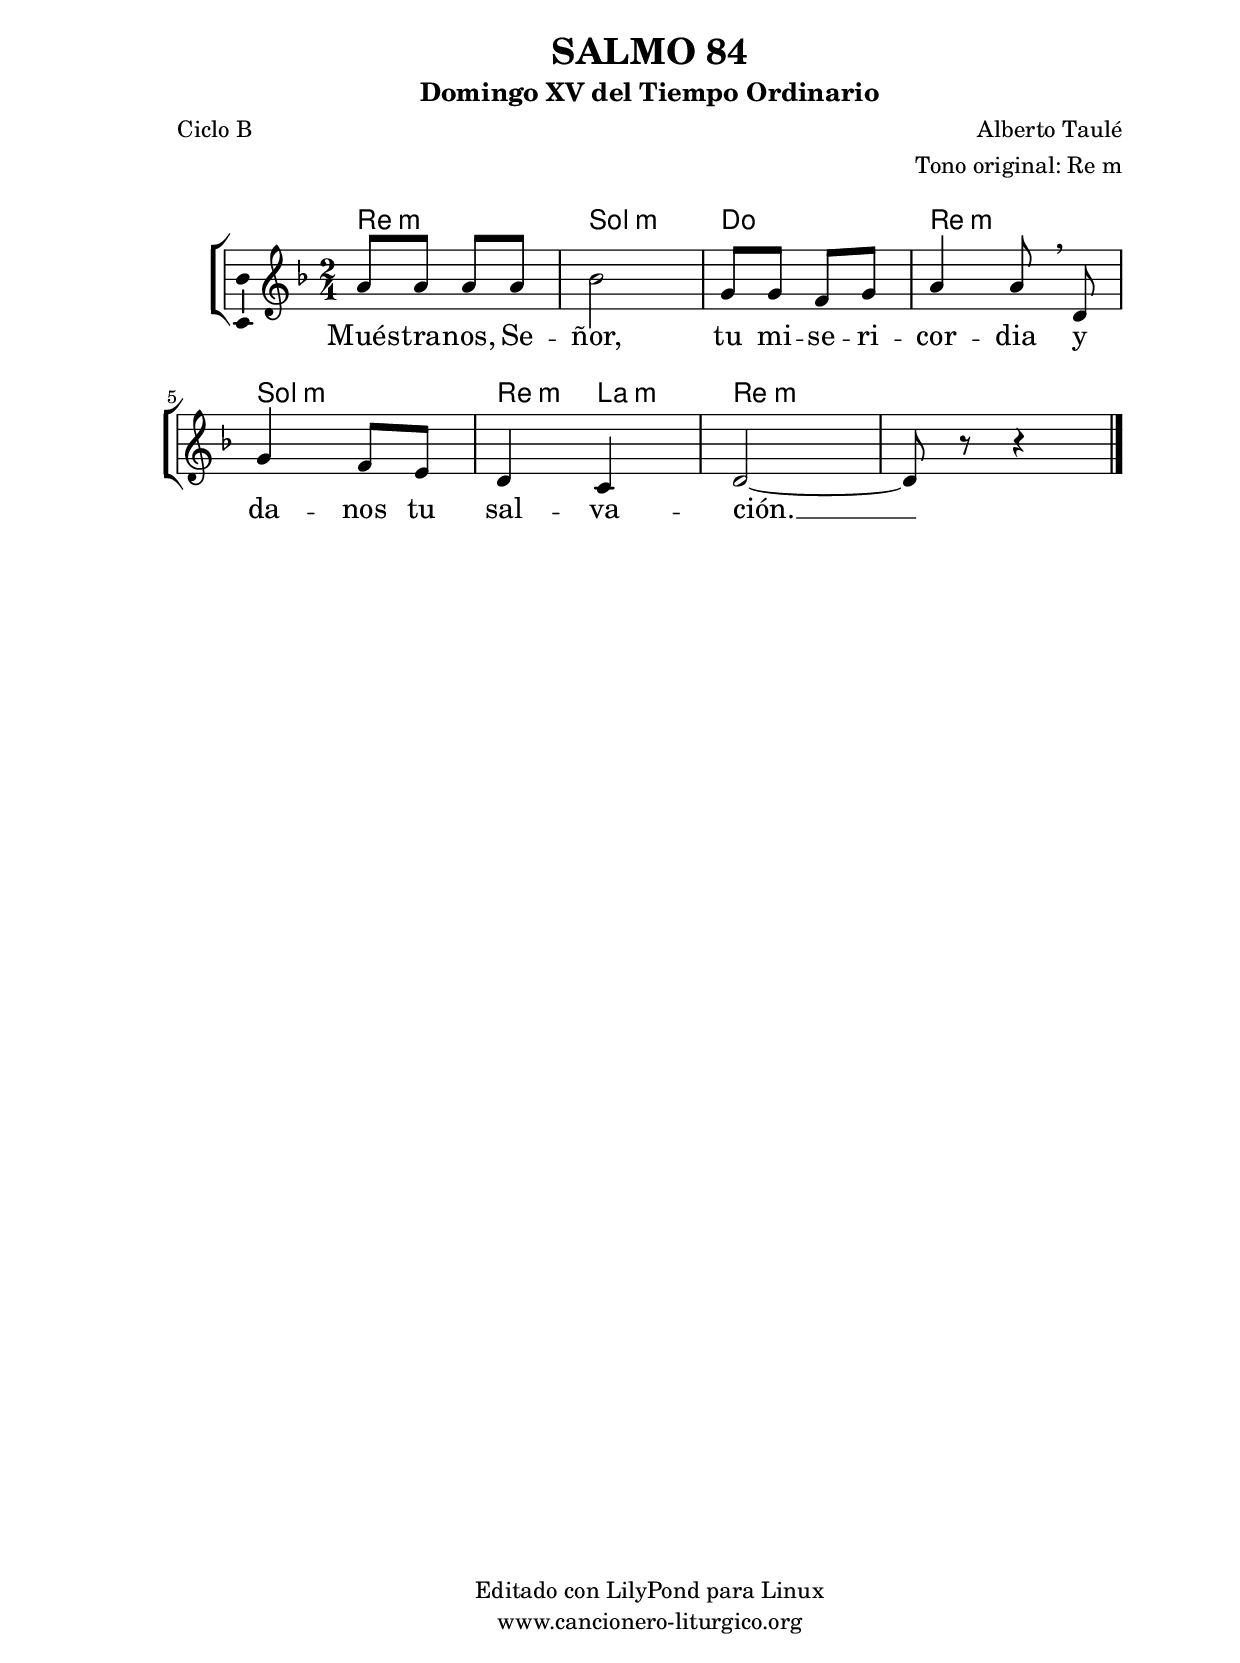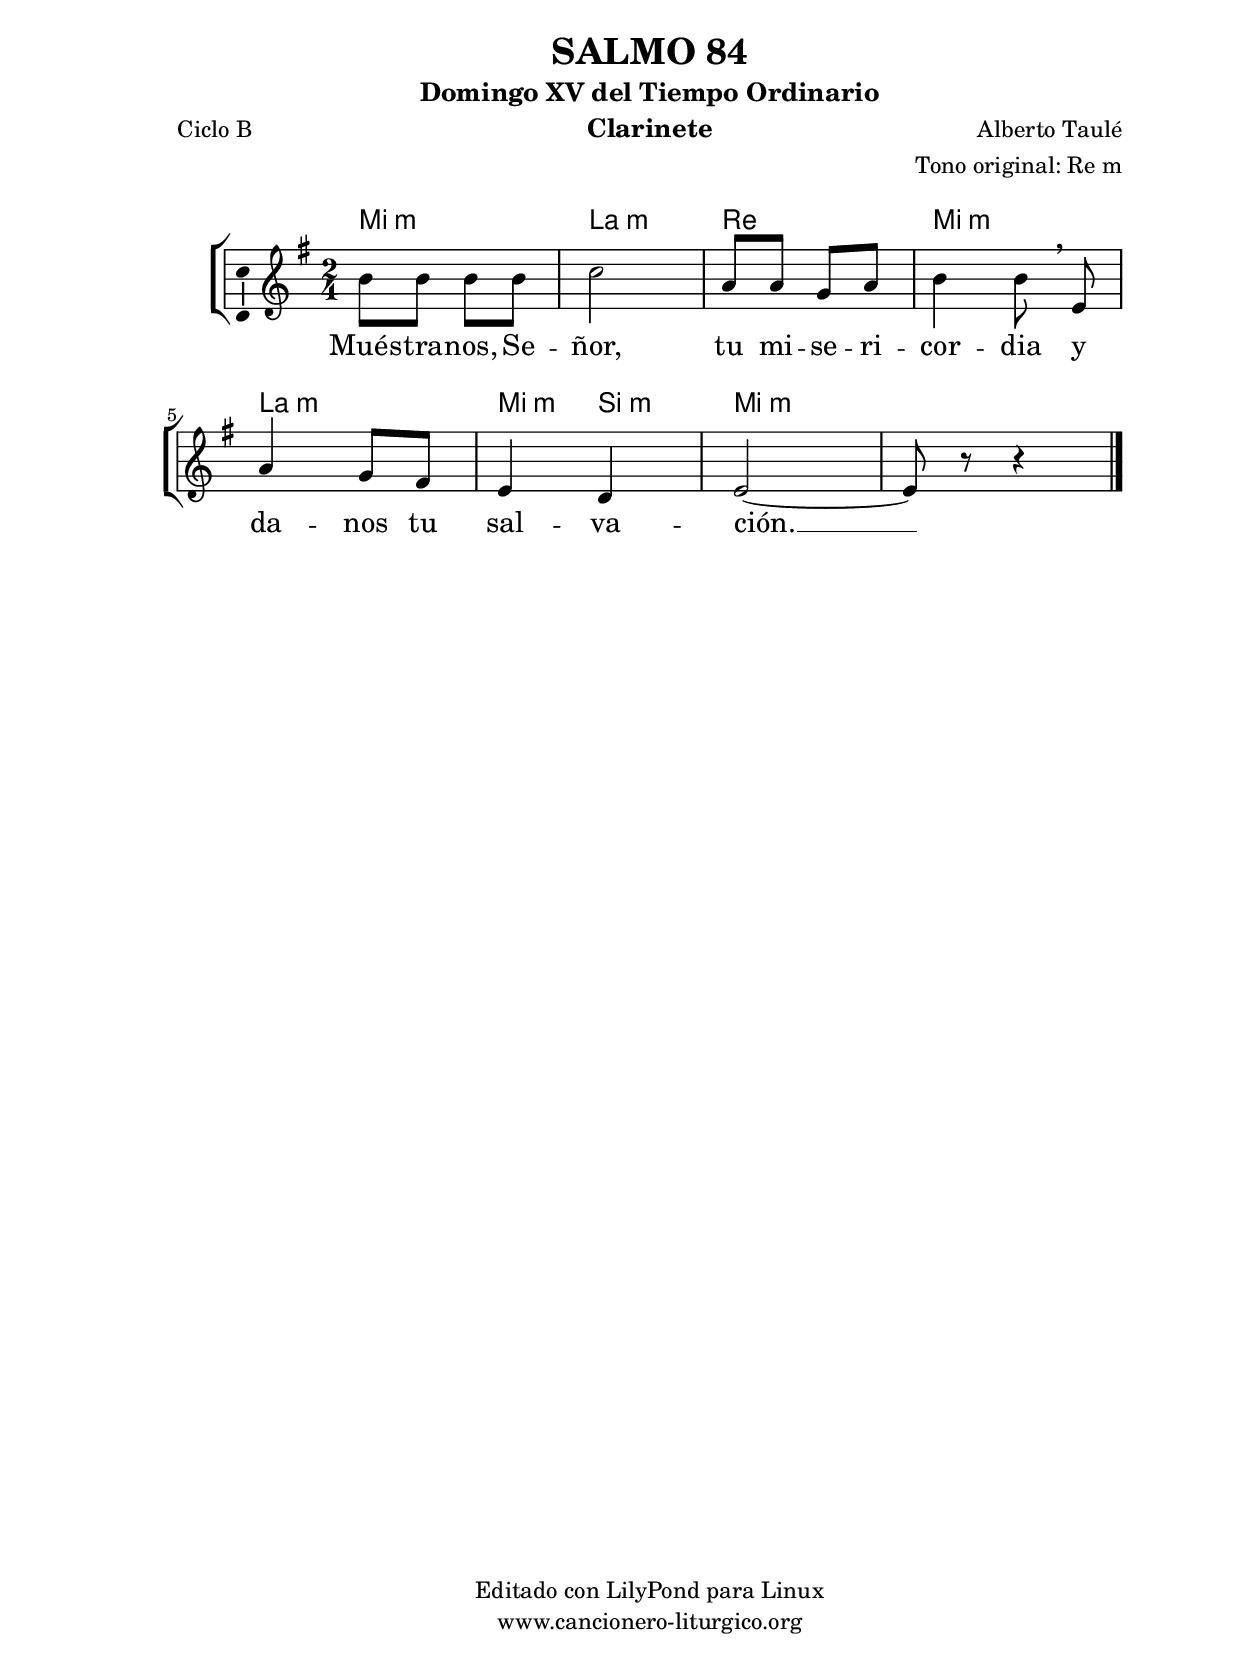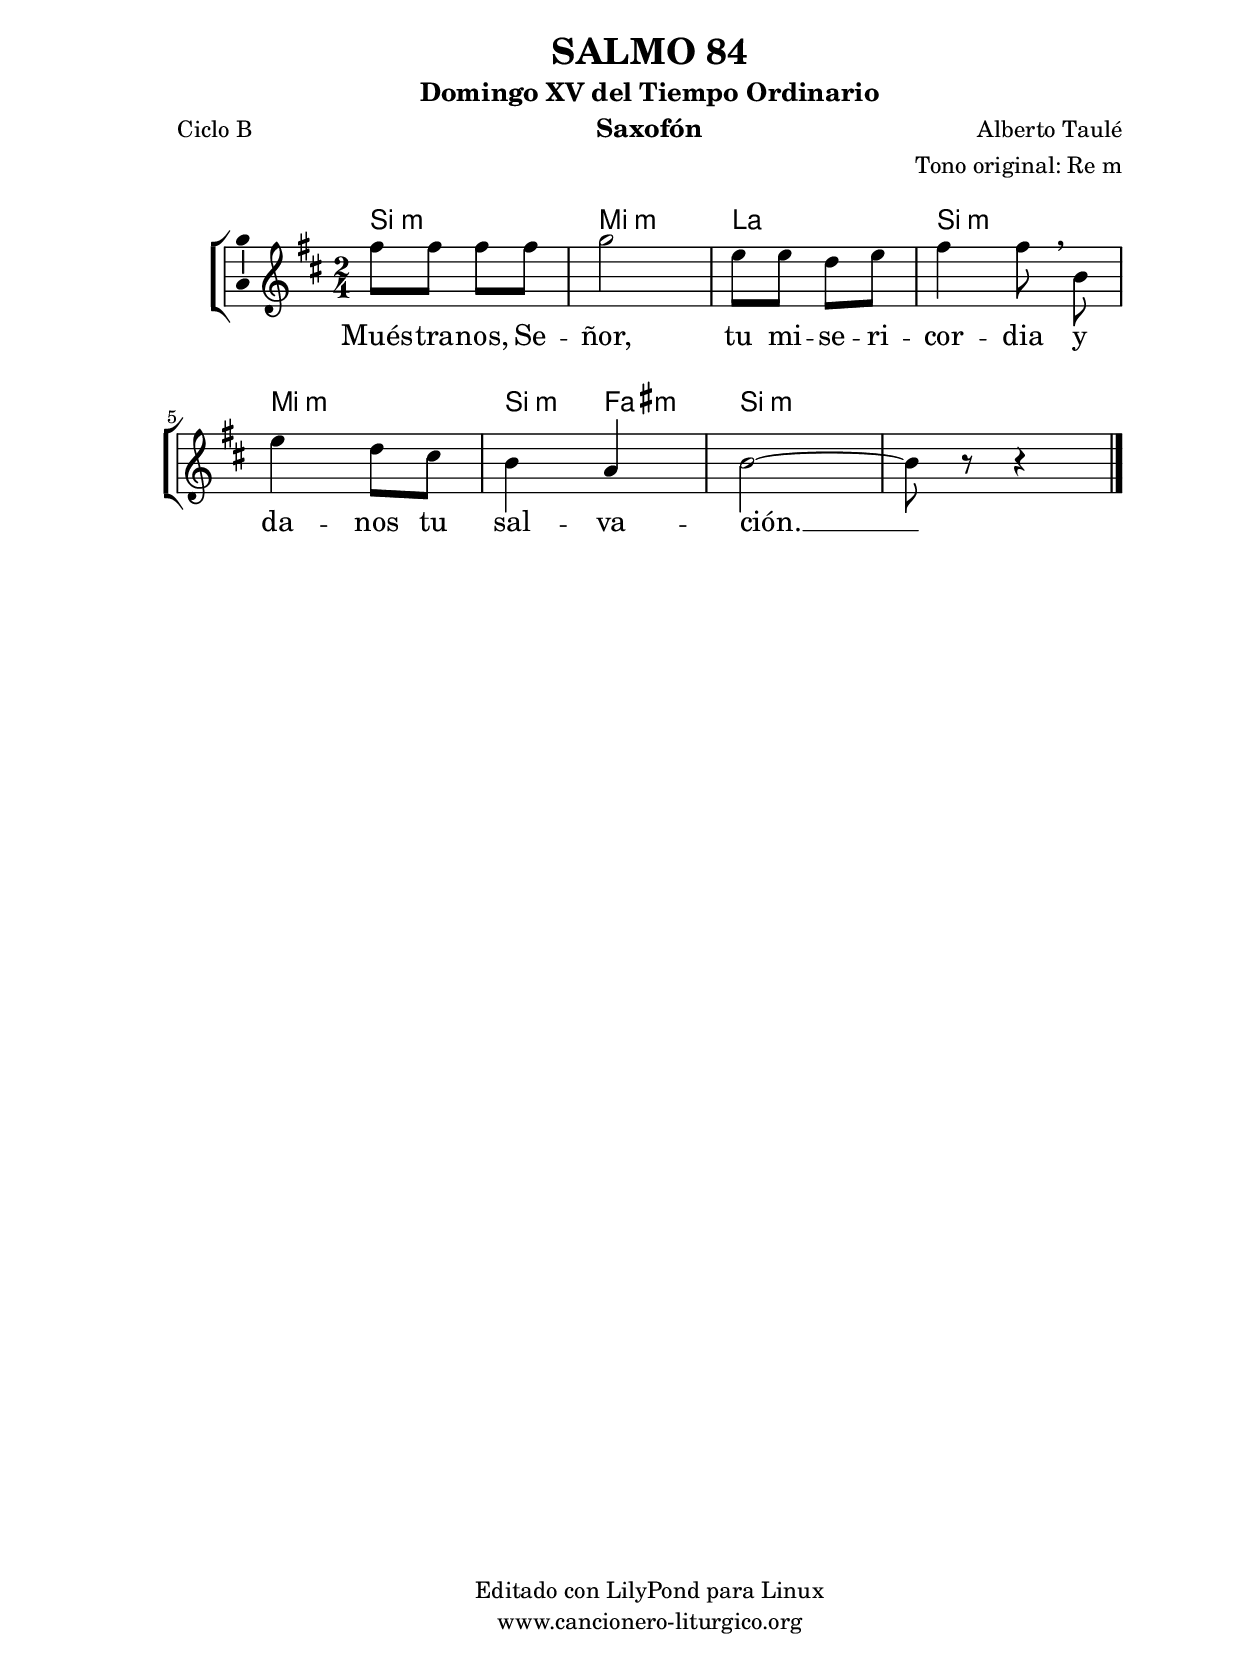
%
%para convertir .midi en .wav:
%timidity filename.midi -Ow -o finename.wav
%
%
%Para convertir de .wav a .mp3:
%lame -h -m j filename.wav
%
%
%para escuchar el midi:
%timidity nombrefichero.midi
%


%versión de lilypond para la que se ha escrito esta partitura:
\version "2.16.0"

	%Tamaño papel
	#(set-default-paper-size "a4")
	%Tamaño partitura
	#(set-global-staff-size 20)
	%No responde al pulsar sobre una nota
	#(ly:set-option 'point-and-click #f)

%parámetros del encabezamiento:
\header {
	title = "SALMO 84"
	subtitle = "Domingo XV del Tiempo Ordinario"
	composer = "Alberto Taulé"
	poet = "Ciclo B"
	meter = ""
	arranger = "Tono original: Re m"
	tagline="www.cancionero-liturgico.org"
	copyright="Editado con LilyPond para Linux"
	}

%parámetros asociados al papel:
\paper  {
	oddHeaderMarkup = \markup {\fill-line { \on-the-fly #not-first-page \fromproperty #'header:title \on-the-fly #not-first-page \fromproperty #'header:composer }}
	evenHeaderMarkup = \markup {\fill-line { \fromproperty #'header:composer \fromproperty #'header:title }}
	#(set-paper-size "a4")
	print-page-number = ##f
	first-page-number = 1
	print-first-page-number = ##f
%	head-separation = 3.0 \cm
	top-margin = 2.0 \cm
	bottom-margin = 0.5\cm
%%%	bottom-margin = -1.0\cm
	left-margin = 3.0 \cm
	line-width = 16.0 \cm 
	indent = 8\mm
	interscoreline = 2.\mm
	between-system-space = 15\mm
%	para que las partituras no llenen la hoja:
	ragged-bottom = ##t
%	idem para la última hoja:
	ragged-last-bottom = ##f
%	para que las partituras llenen el ancho del papel:
	ragged-last = ##f
	after-title-space = 2.5 \cm
%page-count=1
%system-count=2

	%Flexible Vertical Spacing
%	markup-markup-spacing =
%	#'((basic-distance . 15) (minimum-distance . 15) (padding . 3))
	markup-system-spacing =
	#'((basic-distance . 15) (minimum-distance . 15) (padding . 3))
	system-system-spacing =
	#'((basic-distance . 15) (minimum-distance . 15) (padding . 3))
	score-system-spacing =
	#'((basic-distance . 15) (minimum-distance . 15) (padding . 5))
%	top-system-spacing = % header
%	#'((basic-distance . 8) (minimum-distance . 0) (padding . 3))
%	top-markup-spacing =
%	#'((basic-distance . 20) (minimum-distance . 20) (padding . 3))
	last-bottom-spacing = % footer
	#'((basic-distance . 5) (minimum-distance . 5) (padding . 3))
%	score-markup-spacing =
%	#'((basic-distance . 16) (minimum-distance . 13) (padding . 3))

	}


%parámetros que afectan a toda la partitura:
global =  {
	%clave de sol (G):
	\clef G
	%armadura:
%%%	\transpose c ees
	\key d \minor
	\tempo 4=90
	\set Score.tempoHideNote = ##t
	}


acordes = {
	\italianChords
	\chordmode {
%%%	\transpose c ees
{

d2:m g:m c d:m g:m d4:m a:m d2:m

	}
	}
}

melodia = 
%%%	\transpose c ees
{
	\relative c''{
	\time 2/4

a8 a a a
bes2
g8 g f g
a4 a8 \breathe d,8
g4 f8 e
d4 c
d2~
d8 r8 r4

\bar "|."
}
}

texto = \lyricmode {
Mués -- tra -- nos, Se -- ñor, tu mi -- se -- ri -- cor -- dia
y da -- nos tu sal -- va -- ción. __
	}


acordesStaff = \context ChordNames = acordesStaff <<
	\set chordChanges = ##t
	\acordes
	>>


vozStaff = \context Voice = vozStaff
\with {\consists "Ambitus_engraver"}
<<
%	\set Staff.instrumentName = ""
%	\set Staff.shortInstrumentName = ""
%	\set Staff.midiInstrument = #"clarinet"
%	\set Staff.midiInstrument = #"cello"
%	\set Staff.midiInstrument = #"flute"
	\set Staff.midiInstrument = #"electric guitar (jazz)"
%	\set Staff.midiInstrument = #"english horn"
%	\set Staff.midiInstrument = #"violin"
%	\set Staff.midiInstrument = #"glockenspiel"
	\set Staff.midiMinimumVolume = #0.7
	\set Staff.midiMaximumVolume = #0.9
	\global
	\melodia
	>>


textoStaff = \context Lyrics = textoStaff <<
	\lyricsto vozStaff \texto
	>>

\book {
	\score {
		\context ChoirStaff {
			\override StaffGroup.SystemStartBracket #'collapse-height = #1
			\override Score.SystemStartBar #'collapse-height = #1
			<<
			\acordesStaff
			\vozStaff
			\textoStaff
			>>
			}
		\layout {
	    		\context {
				\Lyrics
				\override LyricText #'font-size = #2
				}
	   		 \context {
				\Score
				%fontSize = #3
				\override StaffSymbol #'staff-space = #(magstep +3)
				%\override Beam #'thickness = #0.55
				%\override SpacingSpanner #'spacing-increment = #1.0
				%\override Slur #'height-limit = #1.5
				}
			}
		}
	\score {
		\unfoldRepeats
		\context ChoirStaff {
			<<
			\acordesStaff
			\vozStaff
			>>
			}
		\midi {
	  		\context {
	  			\Score
				tempoWholesPerMinute = #(ly:make-moment 70 4)
				}
			}
		}
	}

%Partitura para clarinete
#(define output-suffix "C")
\book {
	\header{
		instrument = "Clarinete"
		}
	\score {
		\context ChoirStaff {
			\override StaffGroup.SystemStartBracket #'collapse-height = #1
			\override Score.SystemStartBar #'collapse-height = #1
\transpose c d
			<<
			\acordesStaff
			\vozStaff
			\textoStaff
			>>
			}
		\layout {
	    		\context {
				\Lyrics
				\override LyricText #'font-size = #2
				}
	   		 \context {
				\Score
				%fontSize = #3
				\override StaffSymbol #'staff-space = #(magstep +3)
				%\override Beam #'thickness = #0.55
				%\override SpacingSpanner #'spacing-increment = #1.0
				%\override Slur #'height-limit = #1.5
				}
			}
		}
	}

%Partitura para saxofón
#(define output-suffix "S")
\book {
	\header{
		instrument = "Saxofón"
		}
	\score {
		\context ChoirStaff {
			\override StaffGroup.SystemStartBracket #'collapse-height = #1
			\override Score.SystemStartBar #'collapse-height = #1
\transpose c a
			<<
			\acordesStaff
			\vozStaff
			\textoStaff
			>>
			}
		\layout {
	    		\context {
				\Lyrics
				\override LyricText #'font-size = #2
				}
	   		 \context {
				\Score
				%fontSize = #3
				\override StaffSymbol #'staff-space = #(magstep +3)
				%\override Beam #'thickness = #0.55
				%\override SpacingSpanner #'spacing-increment = #1.0
				%\override Slur #'height-limit = #1.5
				}
			}
		}
	}

